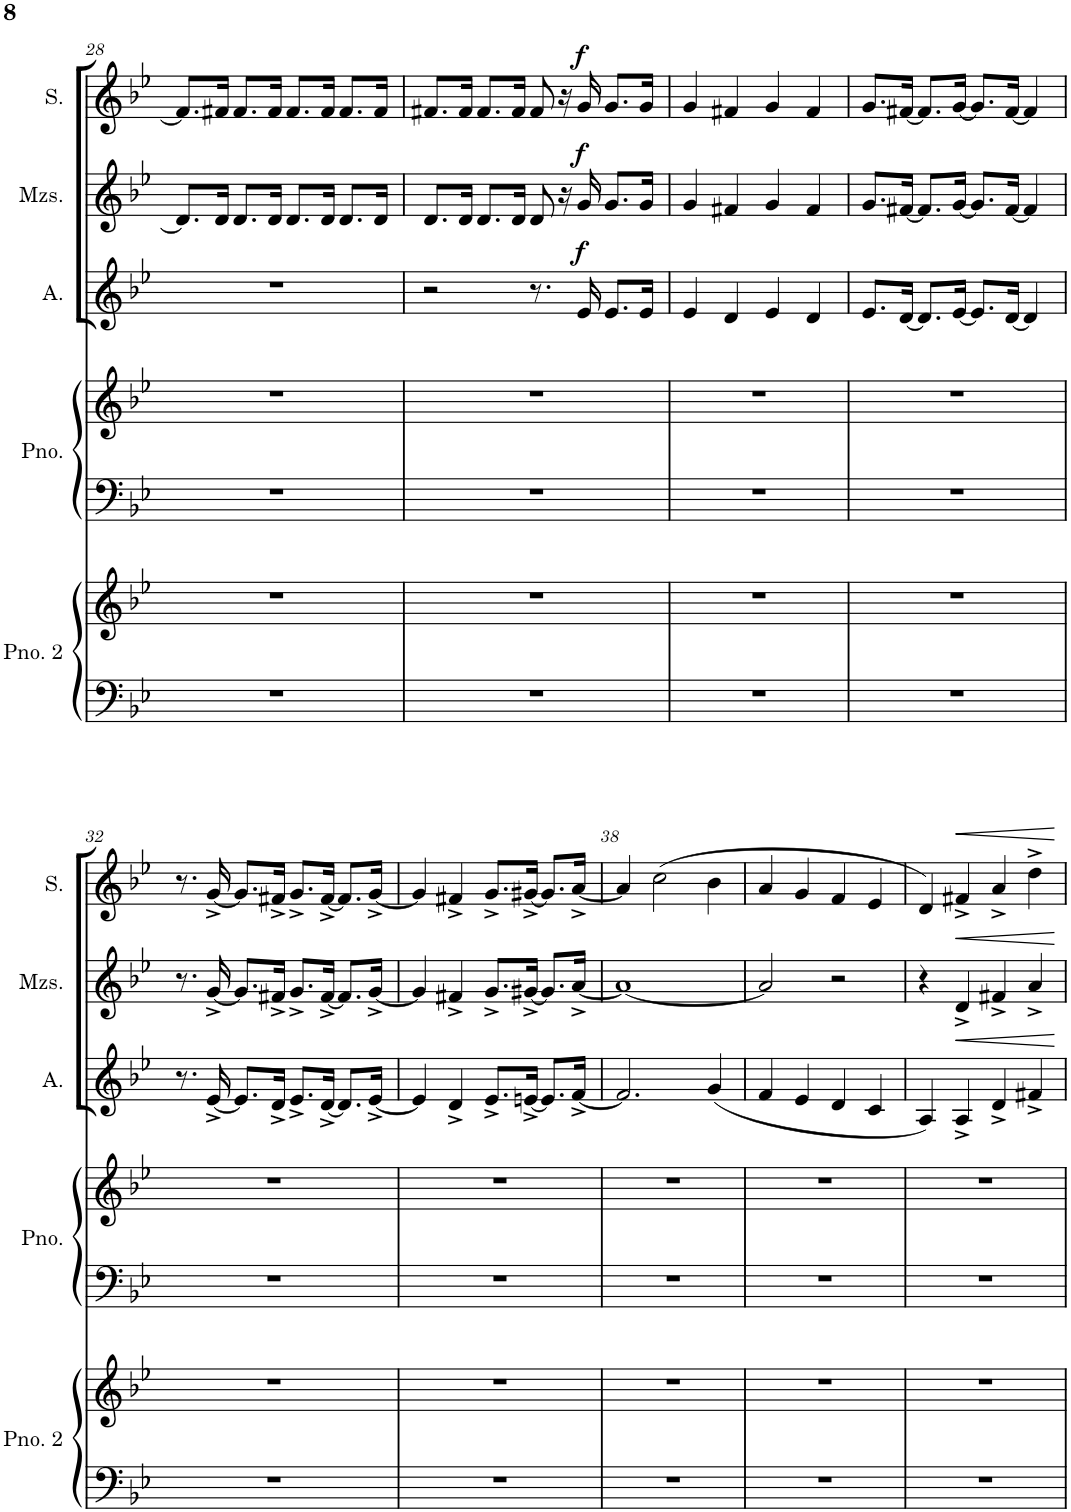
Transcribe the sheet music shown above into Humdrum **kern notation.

**kern	**kern	**kern	**kern	**kern	**dynam	**kern	**dynam	**kern	**dynam
*part5	*part5	*part4	*part4	*part3	*part3	*part2	*part2	*part1	*part1
*staff7	*staff6	*staff5	*staff4	*staff3	*staff3	*staff2	*staff2	*staff1	*staff1
*I"Piano 2	*	*I"Piano	*	*I"Alto	*	*I"Mezzo-soprano	*	*I"Soprano	*
*I'Pno. 2	*	*I'Pno.	*	*I'A.	*	*I'Mzs.	*	*I'S.	*
!!LO:PB:g=z
*clefF4	*clefG2	*clefF4	*clefG2	*clefG2	*	*clefG2	*	*clefG2	*
*k[b-e-]	*k[b-e-]	*k[b-e-]	*k[b-e-]	*k[b-e-]	*	*k[b-e-]	*	*k[b-e-]	*
*M4/4	*M4/4	*M4/4	*M4/4	*M4/4	*	*M4/4	*	*M4/4	*
=28	=28	=28	=28	=28	=28	=28	=28	=28	=28
1r	1r	1r	1r	1r	.	8.d/L]	.	8.f#/L]	.
.	.	.	.	.	.	16d/Jk	.	16f#X/Jk	.
.	.	.	.	.	.	8.d/L	.	8.f#/L	.
.	.	.	.	.	.	16d/Jk	.	16f#/Jk	.
.	.	.	.	.	.	8.d/L	.	8.f#/L	.
.	.	.	.	.	.	16d/Jk	.	16f#/Jk	.
.	.	.	.	.	.	8.d/L	.	8.f#/L	.
.	.	.	.	.	.	16d/Jk	.	16f#/Jk	.
=29	=29	=29	=29	=29	=29	=29	=29	=29	=29
1r	1r	1r	1r	2r	.	8.d/L	.	8.f#X/L	.
.	.	.	.	.	.	16d/Jk	.	16f#/Jk	.
.	.	.	.	.	.	8.d/L	.	8.f#/L	.
.	.	.	.	.	.	16d/Jk	.	16f#/Jk	.
.	.	.	.	8.r	.	8d/	.	8f#/	.
.	.	.	.	.	.	16r	.	16r	.
!	!	!	!	!	!LO:DY:a	!	!LO:DY:a	!	!LO:DY:a
.	.	.	.	16e-/	f	16g/	f	16g/	f
.	.	.	.	8.e-/L	.	8.g/L	.	8.g/L	.
.	.	.	.	16e-/Jk	.	16g/Jk	.	16g/Jk	.
=30	=30	=30	=30	=30	=30	=30	=30	=30	=30
1r	1r	1r	1r	4e-/	.	4g/	.	4g/	.
.	.	.	.	4d/	.	4f#X/	.	4f#X/	.
.	.	.	.	4e-/	.	4g/	.	4g/	.
.	.	.	.	4d/	.	4f#/	.	4f#/	.
=31	=31	=31	=31	=31	=31	=31	=31	=31	=31
1r	1r	1r	1r	8.e-/L	.	8.g/L	.	8.g/L	.
.	.	.	.	[16d/Jk	.	[16f#X/Jk	.	[16f#X/Jk	.
.	.	.	.	8.d/L]	.	8.f#/L]	.	8.f#/L]	.
.	.	.	.	[16e-/Jk	.	[16g/Jk	.	[16g/Jk	.
.	.	.	.	8.e-/L]	.	8.g/L]	.	8.g/L]	.
.	.	.	.	[16d/Jk	.	[16f#/Jk	.	[16f#/Jk	.
.	.	.	.	4d/]	.	4f#/]	.	4f#/]	.
!!LO:LB:g=z
=32	=32	=32	=32	=32	=32	=32	=32	=32	=32
1r	1r	1r	1r	8.r	.	8.r	.	8.r	.
.	.	.	.	[16e-^/	.	[16g^/	.	[16g^/	.
.	.	.	.	8.e-/L]	.	8.g/L]	.	8.g/L]	.
.	.	.	.	16d^/Jk	.	16f#X^/Jk	.	16f#X^/Jk	.
.	.	.	.	8.e-^/L	.	8.g^/L	.	8.g^/L	.
.	.	.	.	[16d^/Jk	.	[16f#^/Jk	.	[16f#^/Jk	.
.	.	.	.	8.d/L]	.	8.f#/L]	.	8.f#/L]	.
.	.	.	.	[16e-^/Jk	.	[16g^/Jk	.	[16g^/Jk	.
=33	=33	=33	=33	=33	=33	=33	=33	=33	=33
1r	1r	1r	1r	4e-/]	.	4g/]	.	4g/]	.
.	.	.	.	4d^/	.	4f#X^/	.	4f#X^/	.
.	.	.	.	8.e-^/L	.	8.g^/L	.	8.g^/L	.
.	.	.	.	[16en^/Jk	.	[16g#X^/Jk	.	[16g#X^/Jk	.
.	.	.	.	8.e/L]	.	8.g#/L]	.	8.g#/L]	.
.	.	.	.	[16f^/Jk	.	[16a^/Jk	.	[16a^/Jk	.
=38	=38	=38	=38	=38	=38	=38	=38	=38	=38
1r	1r	1r	1r	2.f/]	.	1a_	.	4a/]	.
.	.	.	.	.	.	.	.	(2cc\	.
.	.	.	.	(4g/	.	.	.	4b-\	.
=39	=39	=39	=39	=39	=39	=39	=39	=39	=39
1r	1r	1r	1r	4f/	.	2a/]	.	4a/	.
.	.	.	.	4e-/	.	.	.	4g/	.
.	.	.	.	4d/	.	2r	.	4f/	.
.	.	.	.	4c/	.	.	.	4e-/	.
=40	=40	=40	=40	=40	=40	=40	=40	=40	=40
1r	1r	1r	1r	4A/)	.	4r	.	4d/)	.
!	!	!	!	!	!	!	!	!	!LO:HP:b
.	.	.	.	4A^/	.	4d^/	.	4f#X^/	<
.	.	.	.	4d^/	.	4f#X^/	.	4a^/	.
.	.	.	.	4f#X^/	.	4a^/	.	4dd^\	.
.	.	.	.	.	.	.	.	.	[
=	=	=	=	=	=	=	=	=	=
*-	*-	*-	*-	*-	*-	*-	*-	*-	*-
